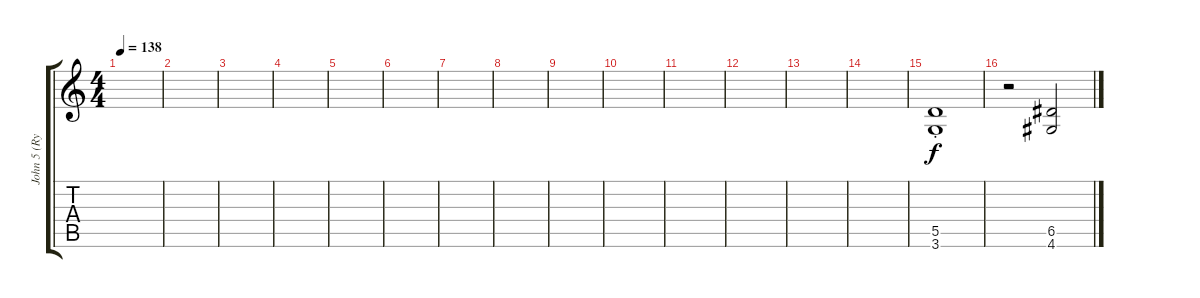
\track ("John 5 (Rythmic)" "John 5 (Ry") {instrument distortionguitar}
\staff {score tabs}
\tuning (E4 B3 G3 D3 A2 E2) {hide}
\ts (4 4)
\tempo 138
\clef g2
\ks c
|
|
|
|
|
|
|
|
|
|
|
|
|
|
(5.5{st} 3.6{st}).1 |
r.2 (6.5 4.6).2
